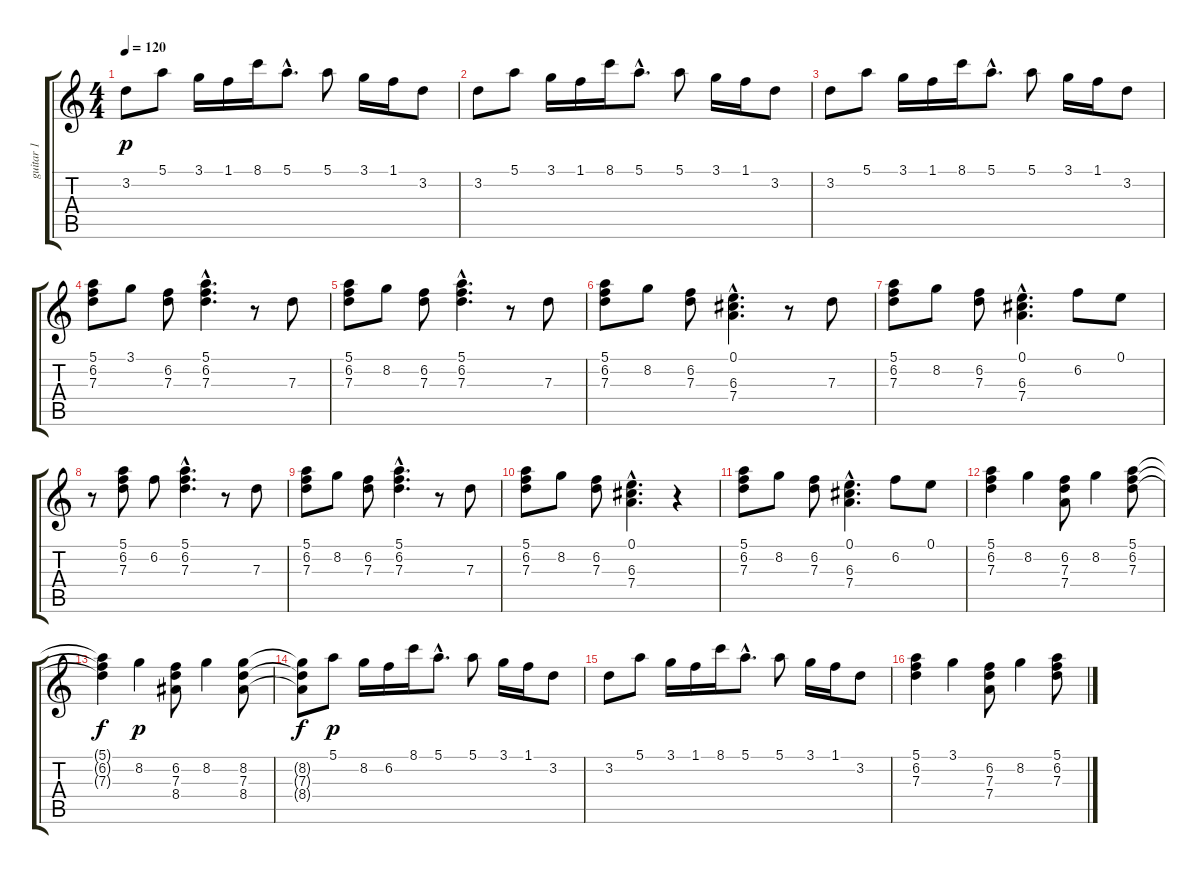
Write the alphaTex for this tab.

\track ("guitar 1" "guitar 1") {instrument distortionguitar}
\staff {score tabs}
\tuning (E4 B3 G3 D3 A2 E2) {hide}
\ts (4 4)
\tempo 120
\clef g2
\ks c
3.2.8{dy p} 5.1.8 3.1.16 1.1.16 8.1.16 5.1{hac}.8{d} 5.1.8 3.1.16 1.1.16 3.2.8 |
3.2.8 5.1.8 3.1.16 1.1.16 8.1.16 5.1{hac}.8{d} 5.1.8 3.1.16 1.1.16 3.2.8 |
3.2.8 5.1.8 3.1.16 1.1.16 8.1.16 5.1{hac}.8{d} 5.1.8 3.1.16 1.1.16 3.2.8 |
(5.1 6.2 7.3).8 3.1.8 (6.2 7.3).8 (5.1{hac} 6.2{hac} 7.3{hac}).4{d} r.8 7.3.8 |
(5.1 6.2 7.3).8 8.2.8 (6.2 7.3).8 (5.1{hac} 6.2{hac} 7.3{hac}).4{d} r.8 7.3.8 |
(5.1 6.2 7.3).8 8.2.8 (6.2 7.3).8 (0.1{hac} 6.3{hac} 7.4{hac}).4{d} r.8 7.3.8 |
(5.1 6.2 7.3).8 8.2.8 (6.2 7.3).8 (0.1{hac} 6.3{hac} 7.4{hac}).4{d} 6.2.8 0.1.8 |
r.8 (5.1 6.2 7.3).8 6.2.8 (5.1{hac} 6.2{hac} 7.3{hac}).4{d} r.8 7.3.8 |
(5.1 6.2 7.3).8 8.2.8 (6.2 7.3).8 (5.1{hac} 6.2{hac} 7.3{hac}).4{d} r.8 7.3.8 |
(5.1 6.2 7.3).8 8.2.8 (6.2 7.3).8 (0.1{hac} 6.3{hac} 7.4{hac}).4{d} r.4 |
(5.1 6.2 7.3).8 8.2.8 (6.2 7.3).8 (0.1{hac} 6.3{hac} 7.4{hac}).4{d} 6.2.8 0.1.8 |
(5.1 6.2 7.3).4 8.2.4 (6.2 7.3 7.4).8 8.2.4 (5.1 6.2 7.3).8 |
(5.1{t} 6.2{t} 7.3{t}).4{dy f} 8.2.4{dy p} (6.2 7.3 8.4).8 8.2.4 (8.2 7.3 8.4).8 |
(8.2{t} 7.3{t} 8.4{t}).8{dy f} 5.1.8{dy p} 8.2.16 6.2.16 8.1.16 5.1{hac}.8{d} 5.1.8 3.1.16 1.1.16 3.2.8 |
3.2.8 5.1.8 3.1.16 1.1.16 8.1.16 5.1{hac}.8{d} 5.1.8 3.1.16 1.1.16 3.2.8 |
(5.1 6.2 7.3).4 3.1.4 (6.2 7.3 7.4).8 8.2.4 (5.1 6.2 7.3).8
